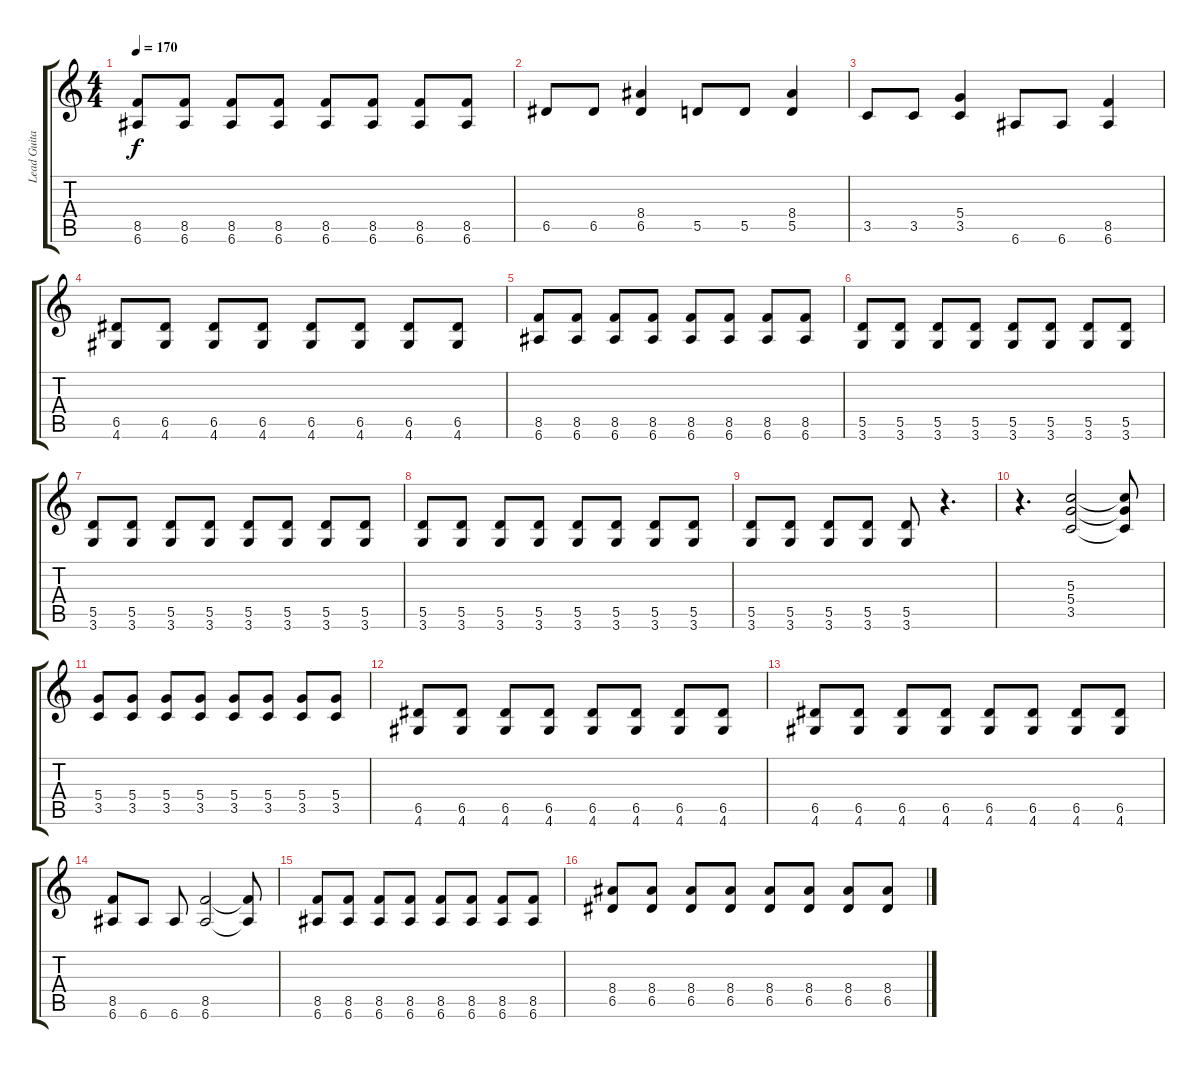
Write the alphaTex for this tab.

\track ("Lead Guitar" "Lead Guita") {instrument distortionguitar}
\staff {score tabs}
\tuning (E4 B3 G3 D3 A2 E2) {hide}
\ts (4 4)
\tempo 170
\clef g2
\ks c
(8.5 6.6).8{dy f} (8.5 6.6).8 (8.5 6.6).8 (8.5 6.6).8 (8.5 6.6).8 (8.5 6.6).8 (8.5 6.6).8 (8.5 6.6).8 |
6.5.8 6.5.8 (8.4 6.5).4 5.5.8 5.5.8 (8.4 5.5).4 |
3.5.8 3.5.8 (5.4 3.5).4 6.6.8 6.6.8 (8.5 6.6).4 |
(6.5 4.6).8 (6.5 4.6).8 (6.5 4.6).8 (6.5 4.6).8 (6.5 4.6).8 (6.5 4.6).8 (6.5 4.6).8 (6.5 4.6).8 |
(8.5 6.6).8 (8.5 6.6).8 (8.5 6.6).8 (8.5 6.6).8 (8.5 6.6).8 (8.5 6.6).8 (8.5 6.6).8 (8.5 6.6).8 |
(5.5 3.6).8 (5.5 3.6).8 (5.5 3.6).8 (5.5 3.6).8 (5.5 3.6).8 (5.5 3.6).8 (5.5 3.6).8 (5.5 3.6).8 |
(5.5 3.6).8 (5.5 3.6).8 (5.5 3.6).8 (5.5 3.6).8 (5.5 3.6).8 (5.5 3.6).8 (5.5 3.6).8 (5.5 3.6).8 |
(5.5 3.6).8 (5.5 3.6).8 (5.5 3.6).8 (5.5 3.6).8 (5.5 3.6).8 (5.5 3.6).8 (5.5 3.6).8 (5.5 3.6).8 |
(5.5 3.6).8 (5.5 3.6).8 (5.5 3.6).8 (5.5 3.6).8 (5.5 3.6).8 r.4{d} |
r.4{d} (5.3 5.4 3.5).2 (5.3{t} 5.4{t} 3.5{t}).8 |
(5.4 3.5).8 (5.4 3.5).8 (5.4 3.5).8 (5.4 3.5).8 (5.4 3.5).8 (5.4 3.5).8 (5.4 3.5).8 (5.4 3.5).8 |
(6.5 4.6).8 (6.5 4.6).8 (6.5 4.6).8 (6.5 4.6).8 (6.5 4.6).8 (6.5 4.6).8 (6.5 4.6).8 (6.5 4.6).8 |
(6.5 4.6).8 (6.5 4.6).8 (6.5 4.6).8 (6.5 4.6).8 (6.5 4.6).8 (6.5 4.6).8 (6.5 4.6).8 (6.5 4.6).8 |
(8.5 6.6).8 6.6.8 6.6.8 (8.5 6.6).2 (8.5{t} 6.6{t}).8 |
(8.5 6.6).8 (8.5 6.6).8 (8.5 6.6).8 (8.5 6.6).8 (8.5 6.6).8 (8.5 6.6).8 (8.5 6.6).8 (8.5 6.6).8 |
(8.4 6.5).8 (8.4 6.5).8 (8.4 6.5).8 (8.4 6.5).8 (8.4 6.5).8 (8.4 6.5).8 (8.4 6.5).8 (8.4 6.5).8
